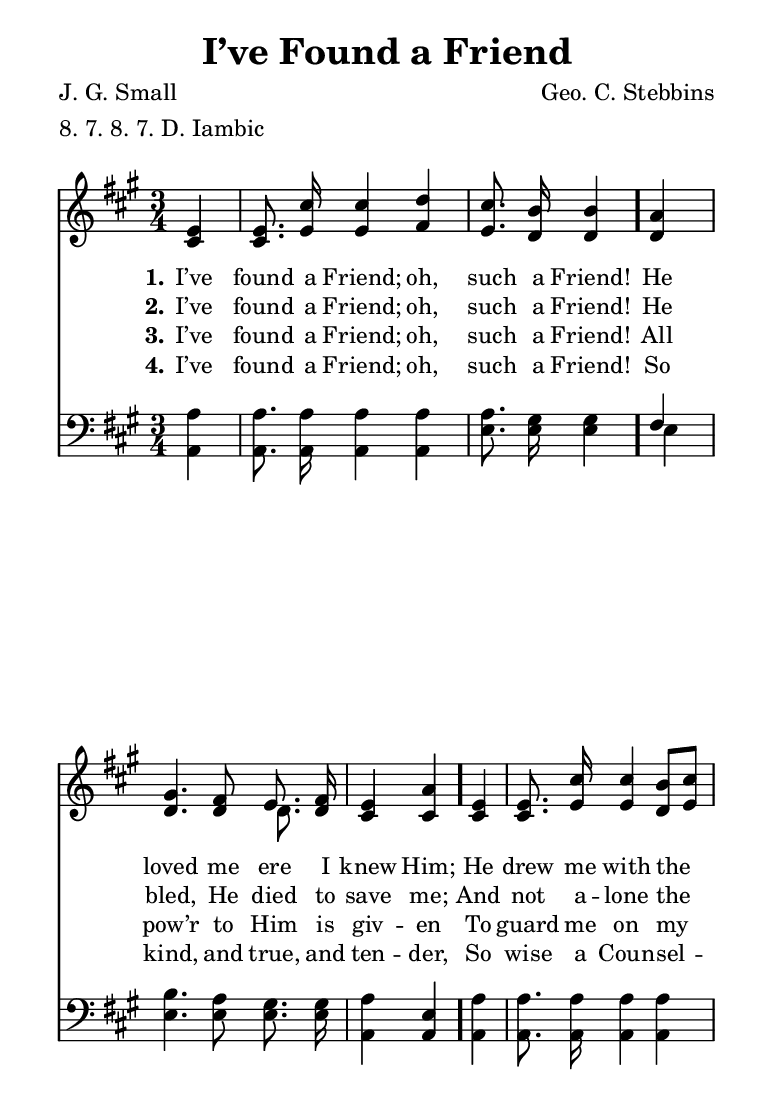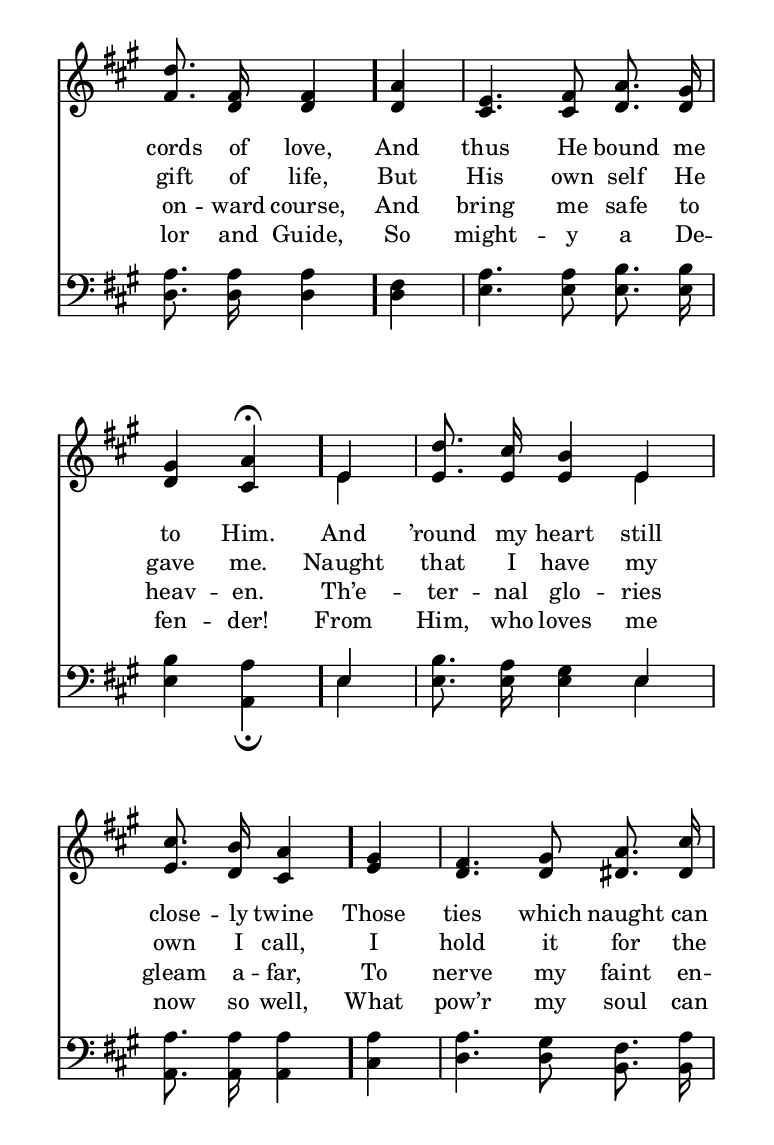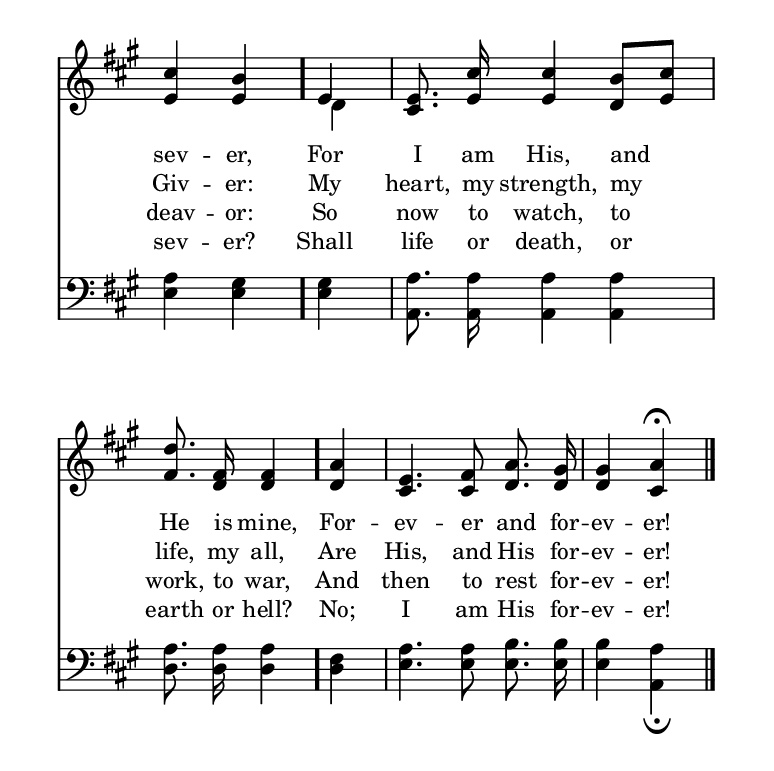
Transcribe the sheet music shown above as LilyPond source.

\include "common/global.ily"
\paper {
  \include "common/paper.ily"
}

\header{
  hymnnumber = "230"
  title = "I’ve Found a Friend"
  tunename = ""
  meter = "8. 7. 8. 7. D. Iambic"
  poet = "J. G. Small"
  composer = "Geo. C. Stebbins"
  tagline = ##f
}

ta = { \tempo 4=80 }
tb = { \tempo 4=40 }

global = {
  \include "common/overrides.ily"
  \override Staff.TimeSignature.style = #'numbered
  \time 3/4
  \override Score.MetronomeMark.transparent = ##t % hide all fermata changes too
  \ta
  \key a \major
  \partial 4
  \autoBeamOff
}

patternA = { \ta c4 | c8. c'16 c4 c | c8. c16 c4 }
patternB = { \ta c4 | c4. c8 c8. c16 | c4 c }
patternC = { \ta c4 | c8. c'16 c4 c8[ c] | c8. c16 c4 }
patternD = { \ta c4 | c4. c8 c8. c16 | c4 \tb c\fermata }

notesSoprano = {
\global
\relative c' {

  e4 | e8. cis'16 cis4 d | cis8. b16 b4
  a4 | gis4. fis8 e8. fis16 | e4 a
  \changePitch \patternC { e | e cis' cis b cis | d fis, fis }
  \changePitch \patternD { a | e fis a gis | gis a\fermata }

  \changePitch \patternA { e | d' cis b e, | cis' b a }
  \changePitch \patternB { gis | fis gis a cis | cis b }
  \changePitch \patternC { e, | e cis' cis b cis | d fis, fis }
  \changePitch \patternD { a | e fis a gis | gis a\fermata }

  \bar "|."

}
}

notesAlto = {
\global
\relative e' {

  \changePitch \patternA { cis | cis e e fis | e d d }
  \changePitch \patternB { d | d d d d | cis cis }
  \changePitch \patternC { cis | cis e e d e | fis d d }
  \changePitch \patternB { d | cis cis d d | d cis }

  \changePitch \patternA { e | e e e e | e d cis }
  \changePitch \patternB { e | d d dis dis | e e }
  \changePitch \patternC { d | cis e e d e | fis d d }
  \changePitch \patternB { d | cis cis d d | d cis }

}
}

notesTenor = {
\global
\relative a {

  \changePitch \patternA { a | a a a a | a gis gis }
  \changePitch \patternB { fis | b a gis gis | a e }
  \changePitch \patternA { a | a a a a | a a a }
  \changePitch \patternB { fis | a a b b | b a }

  \changePitch \patternA { e | b' a gis e | a a a }
  \changePitch \patternB { a | a gis fis a | a gis }
  \changePitch \patternA { gis | a a a a | a a a }
  \changePitch \patternB { fis | a a b b | b a }

}
}

notesBass = {
\global
\relative f, {

  \changePitch \patternA { a | a a a a | e' e e }
  \changePitch \patternB { e | e e e e | a, a }
  \changePitch \patternA { a | a a a a | d d d }
  \changePitch \patternD { d | e e e e | e a,_\fermata }

  \changePitch \patternA { e' | e e e e | a, a a }
  \changePitch \patternB { cis | d d b b | e e }
  \changePitch \patternA { e | a, a a a | d d d }
  \changePitch \patternD { d | e e e e | e a,_\fermata }

}
}

wordsA = \lyricmode {
\set stanza = "1."

I’ve found a Friend; oh, such a Friend! \bar "."
He loved me ere I knew Him; \bar "."
He drew me with the cords of love, \bar "."
And thus He bound me to Him. \bar "."
And ’round my heart still close -- ly twine \bar "."
Those ties which naught can sev -- er, \bar "."
For I am His, and He is mine, \bar "."
For -- ev -- er and for -- ev -- er! \bar "."

}

wordsB = \lyricmode {
\set stanza = "2."

I’ve found a Friend; oh, such a Friend!
He bled, He died to save me;
And not a -- lone the gift of life,
But His own self He gave me.
Naught that I have my own I call,
I hold it for the Giv -- er:
My heart, my strength, my life, my all,
Are His, and His for -- ev -- er!

}

wordsC = \lyricmode {
\set stanza = "3."

I’ve found a Friend; oh, such a Friend!
All pow’r to Him is giv -- en
To guard me on my on -- ward course,
And bring me safe to heav -- en.
Th’e -- ter -- nal glo -- ries gleam a -- far,
To nerve my faint en -- deav -- or:
So now to watch, to work, to war,
And then to rest for -- ev -- er!

}

wordsD = \lyricmode {
\set stanza = "4."

I’ve found a Friend; oh, such a Friend!
So kind, and true, and ten -- der,
So wise a Coun -- sel -- lor and Guide,
So might -- y a De -- fen -- der!
From Him, who loves me now so well,
What pow’r my soul can sev -- er?
Shall life or death, or earth or hell?
No; I am His for -- ev -- er!

}

\score {
  \context ChoirStaff <<
    \context Staff = upper <<
      \set Staff.autoBeaming = ##f
      \set ChoirStaff.systemStartDelimiter = #'SystemStartBar
      \set ChoirStaff.printPartCombineTexts = ##f
      \partcombine #'(2 . 9) \notesSoprano \notesAlto
      \context NullVoice = sopranos { \voiceOne << \notesSoprano >> }
      \context NullVoice = altos { \voiceTwo << \notesAlto >> }
      \context Lyrics = one   \lyricsto sopranos \wordsA
      \context Lyrics = two   \lyricsto sopranos \wordsB
      \context Lyrics = three \lyricsto sopranos \wordsC
      \context Lyrics = four  \lyricsto sopranos \wordsD
    >>
    \context Staff = men <<
      \set Staff.autoBeaming = ##f
      \clef bass
      \set ChoirStaff.printPartCombineTexts = ##f
      \partcombine #'(2 . 9) \notesTenor \notesBass
      \context NullVoice = tenors { \voiceOne << \notesTenor >> }
      \context NullVoice = basses { \voiceTwo << \notesBass >> }
    >>
  >>
  \layout {
    \include "common/layout.ily"
  }
  \midi{
    \include "common/midi.ily"
  }
}

\version "2.19.49"  % necessary for upgrading to future LilyPond versions.

% vi:set et ts=2 sw=2 ai nocindent syntax=lilypond:
